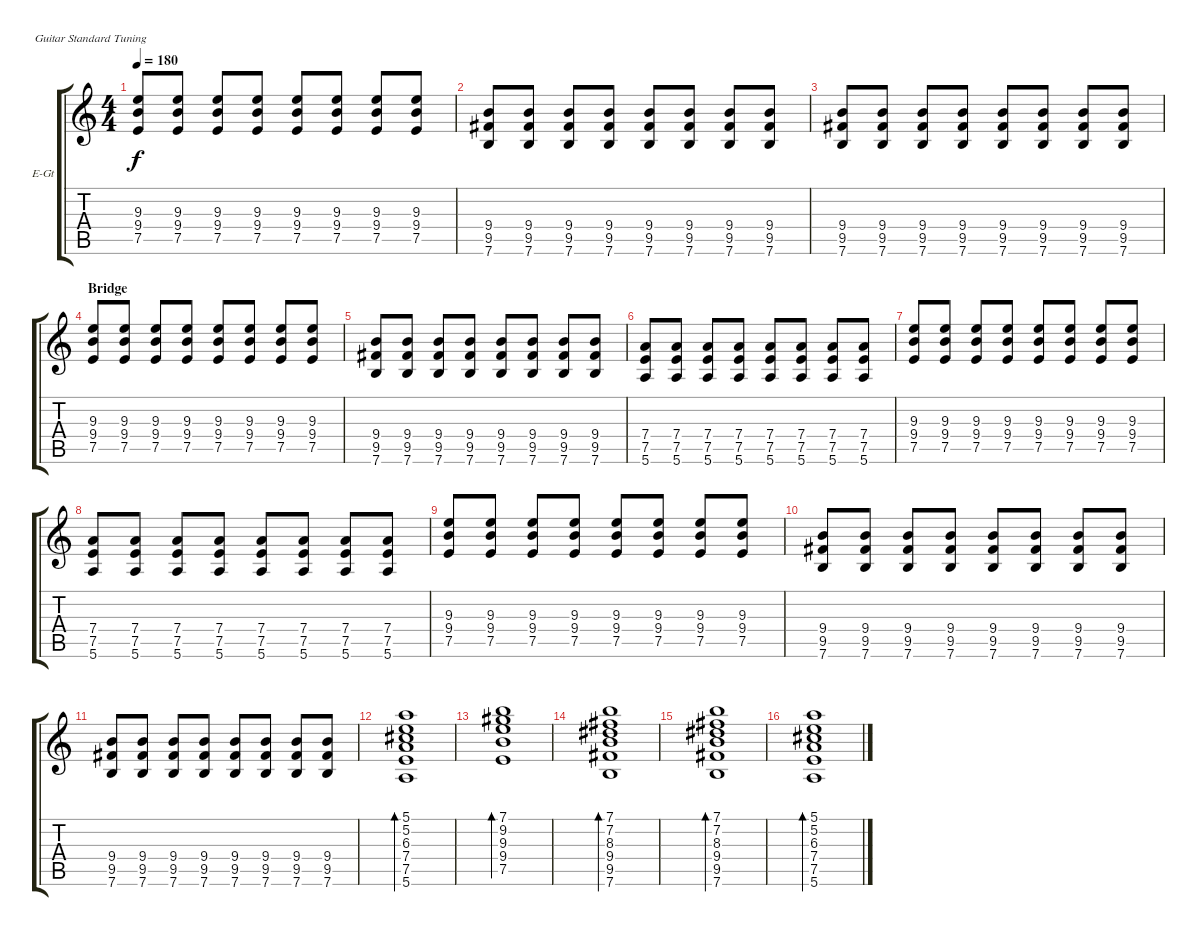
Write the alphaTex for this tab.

\defaultSystemsLayout 4
\bracketExtendMode groupsimilarinstruments
\firstSystemTrackNameOrientation horizontal
\otherSystemsTrackNameOrientation horizontal
\track ("Electric Guitar" "E-Gt") {instrument distortionguitar}
\staff {score tabs}
\tuning (E4 B3 G3 D3 A2 E2)
\ts (4 4)
\tempo 180
\clef g2
\ks c
(7.5 9.4 9.3).8{dy f} (7.5 9.4 9.3).8 (7.5 9.4 9.3).8 (7.5 9.4 9.3).8 (7.5 9.4 9.3).8 (7.5 9.4 9.3).8 (7.5 9.4 9.3).8 (7.5 9.4 9.3).8 |
(7.6 9.5 9.4).8 (7.6 9.5 9.4).8 (7.6 9.5 9.4).8 (7.6 9.5 9.4).8 (7.6 9.5 9.4).8 (7.6 9.5 9.4).8 (7.6 9.5 9.4).8 (7.6 9.5 9.4).8 |
(7.6 9.5 9.4).8 (7.6 9.5 9.4).8 (7.6 9.5 9.4).8 (7.6 9.5 9.4).8 (7.6 9.5 9.4).8 (7.6 9.5 9.4).8 (7.6 9.5 9.4).8 (7.6 9.5 9.4).8 |
\section ("" "Bridge")
(7.5 9.4 9.3).8 (7.5 9.4 9.3).8 (7.5 9.4 9.3).8 (7.5 9.4 9.3).8 (7.5 9.4 9.3).8 (7.5 9.4 9.3).8 (7.5 9.4 9.3).8 (7.5 9.4 9.3).8 |
(7.6 9.5 9.4).8 (7.6 9.5 9.4).8 (7.6 9.5 9.4).8 (7.6 9.5 9.4).8 (7.6 9.5 9.4).8 (7.6 9.5 9.4).8 (7.6 9.5 9.4).8 (7.6 9.5 9.4).8 |
(5.6 7.5 7.4).8 (5.6 7.5 7.4).8 (5.6 7.5 7.4).8 (5.6 7.5 7.4).8 (5.6 7.5 7.4).8 (5.6 7.5 7.4).8 (5.6 7.5 7.4).8 (5.6 7.5 7.4).8 |
(7.5 9.4 9.3).8 (7.5 9.4 9.3).8 (7.5 9.4 9.3).8 (7.5 9.4 9.3).8 (7.5 9.4 9.3).8 (7.5 9.4 9.3).8 (7.5 9.4 9.3).8 (7.5 9.4 9.3).8 |
(5.6 7.5 7.4).8 (5.6 7.5 7.4).8 (5.6 7.5 7.4).8 (5.6 7.5 7.4).8 (5.6 7.5 7.4).8 (5.6 7.5 7.4).8 (5.6 7.5 7.4).8 (5.6 7.5 7.4).8 |
(7.5 9.4 9.3).8 (7.5 9.4 9.3).8 (7.5 9.4 9.3).8 (7.5 9.4 9.3).8 (7.5 9.4 9.3).8 (7.5 9.4 9.3).8 (7.5 9.4 9.3).8 (7.5 9.4 9.3).8 |
(7.6 9.5 9.4).8 (7.6 9.5 9.4).8 (7.6 9.5 9.4).8 (7.6 9.5 9.4).8 (7.6 9.5 9.4).8 (7.6 9.5 9.4).8 (7.6 9.5 9.4).8 (7.6 9.5 9.4).8 |
(7.6 9.5 9.4).8 (7.6 9.5 9.4).8 (7.6 9.5 9.4).8 (7.6 9.5 9.4).8 (7.6 9.5 9.4).8 (7.6 9.5 9.4).8 (7.6 9.5 9.4).8 (7.6 9.5 9.4).8 |
(5.6 7.5 7.4 6.3 5.2 5.1).1{bd 250} |
(7.5 9.4 9.3 9.2 7.1).1{bd 247} |
(7.6 9.5 9.4 8.3 7.2 7.1).1{bd 247} |
(7.6 9.5 9.4 8.3 7.2 7.1).1{bd 247} |
(5.6 7.5 7.4 6.3 5.2 5.1).1{bd 250}
